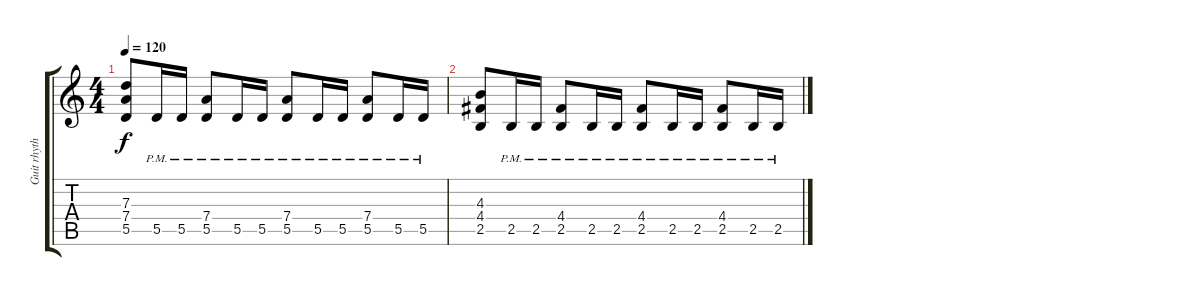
\track ("Guit rhythm" "Guit rhyth") {instrument distortionguitar}
\staff {score tabs}
\tuning (E4 B3 G3 D3 A2 E2) {hide}
\ts (4 4)
\tempo 120
\clef g2
\ks c
(7.3 7.4 5.5).8{dy f} 5.5{pm}.16 5.5{pm}.16 (7.4{pm} 5.5{pm}).8 5.5{pm}.16 5.5{pm}.16 (7.4{pm} 5.5{pm}).8 5.5{pm}.16 5.5{pm}.16 (7.4{pm} 5.5{pm}).8 5.5{pm}.16 5.5{pm}.16 |
(4.3 4.4 2.5).8 2.5{pm}.16 2.5{pm}.16 (4.4{pm} 2.5{pm}).8 2.5{pm}.16 2.5{pm}.16 (4.4{pm} 2.5{pm}).8 2.5{pm}.16 2.5{pm}.16 (4.4{pm} 2.5{pm}).8 2.5{pm}.16 2.5{pm}.16
